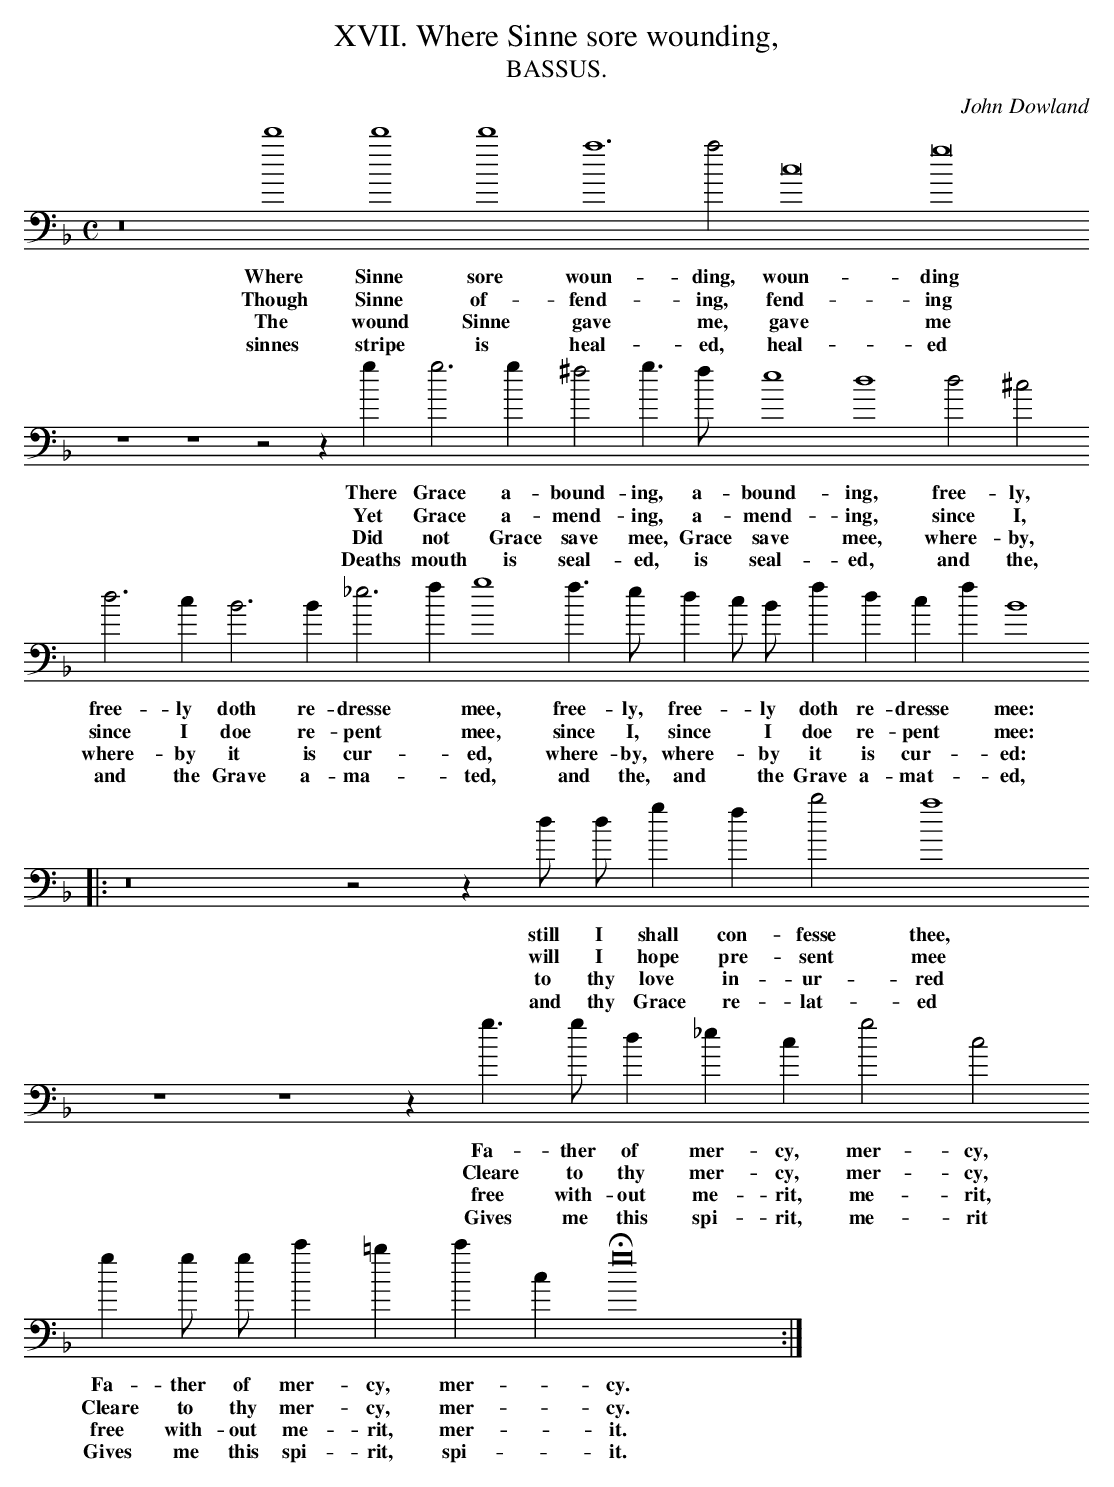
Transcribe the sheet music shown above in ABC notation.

X:1
T:XVII. Where Sinne sore wounding,
T:BASSUS.
C: John Dowland
L:1/4
M:C
K:G dor bass
z8 d'4 d'4 d'4 a6 a2 c8 g8
w: Where Sinne sore woun- ding, woun- ding
w: Though Sinne of- fend- ing, fend- ing
w: The wound Sinne gave me, gave me
w: sinnes stripe is heal- ed, heal- ed
z4 z4 z2 z g g3 g ^f2 g > f e4 d4 d2 ^c2 d3 c B3 B _e3 f g4 f > e d c/ B/ f d c f B4
w: There Grace a-  bound- ing, a- bound- ing,  free- ly, free- ly doth re- dresse * mee, free- ly, free- * ly doth re- dresse * mee:
w: Yet Grace a- mend- ing, a- mend- ing, since I, since I doe re- pent * mee, since I, since * I doe re- pent * mee:
w: Did not Grace save mee, Grace save mee, where- by, where- by it is cur- *  ed, where- by, where- * by it is cur- * ed:
w: Deaths mouth is seal- ed, is seal- ed, and the, and the Grave a- ma- * ted, and the, and * the Grave a- mat- * ed,
|: z8 z2 z d/ d/ g f b2 a4
w: still I shall con- fesse thee,
w:will I hope pre- sent mee
w: to thy love in- ur- red
w:and thy Grace re- lat- ed
z4 z4 z g  > g d _e c g2 c2
w: Fa- ther of mer- cy, mer- cy,
w:  Cleare to thy mer- cy, mer- cy,
w:free with- out me- rit, me- rit,
w:Gives me this spi- rit, me- rit
g g/ g/ c' =b c' c Hg8 :|
w: Fa- ther of mer- cy, mer- * cy.
w: Cleare to thy mer- cy, mer- * cy.
w:free with- out me- rit, mer- * it.
w:Gives me this spi- rit, spi- * it.
